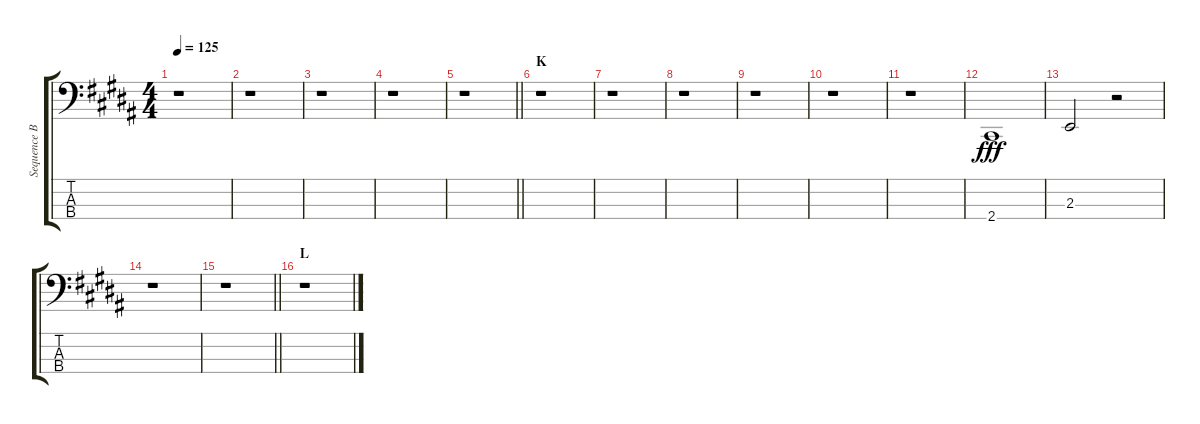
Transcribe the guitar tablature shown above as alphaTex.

\track ("Sequence Bass" "Sequence B") {instrument synthbass1}
\staff {score tabs}
\tuning (C2 G1 D1 B0) {hide}
\ts (4 4)
\tempo 125
\clef f4
\ks b
r.1{dy ff} |
r.1 |
r.1 |
r.1 |
\barLineRight lightlight
r.1 |
\section ("" "K")
r.1 |
r.1 |
r.1 |
r.1 |
r.1 |
r.1 |
2.4.1{dy fff} |
2.3.2 r.2 |
r.1 |
\barLineRight lightlight
r.1 |
\section ("" "L")
r.1
